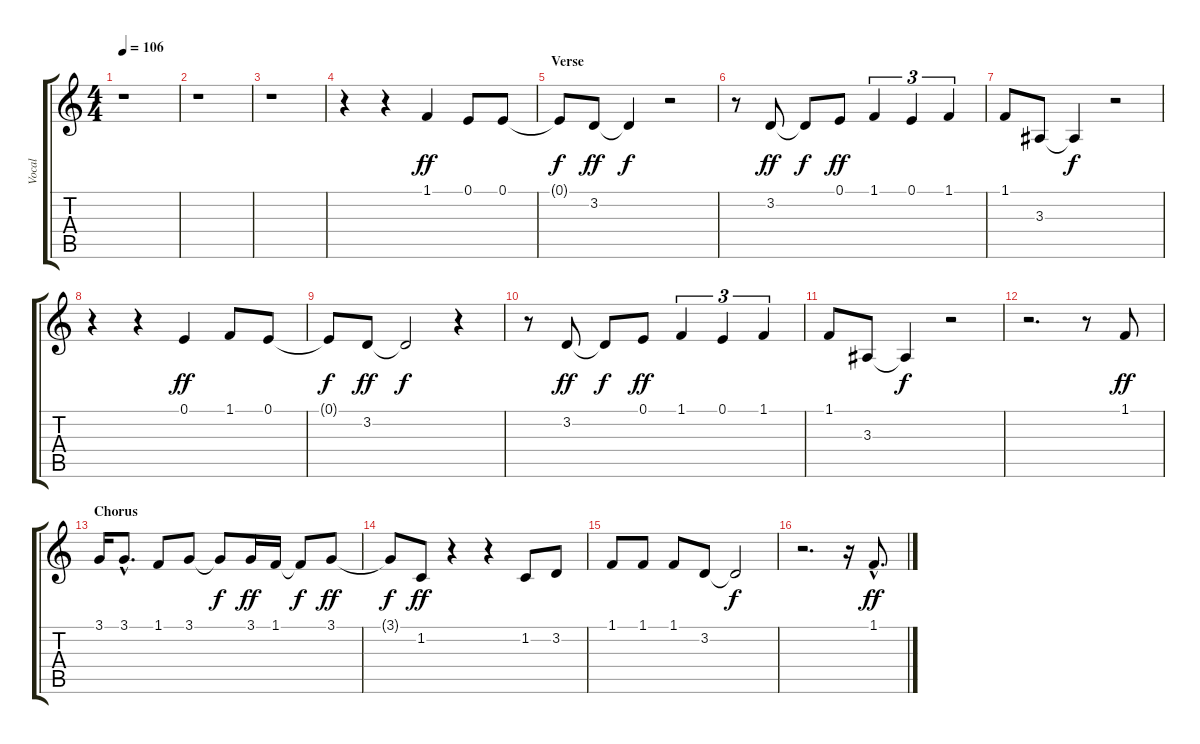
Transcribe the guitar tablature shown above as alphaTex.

\track ("Vocal" "Vocal") {instrument flute}
\staff {score tabs}
\tuning (E4 B3 G3 D3 A2 E2) {hide}
\ts (4 4)
\tempo 106
\clef g2
\ks c
r.1{dy f} |
r.1 |
r.1 |
r.4 r.4 1.1.4{dy ff} 0.1.8 0.1.8 |
\section ("" "Verse")
0.1{t}.8{dy f} 3.2.8{dy ff} 3.2{t}.4{dy f} r.2 |
r.8 3.2.8{dy ff} 3.2{t}.8{dy f} 0.1.8{dy ff} 1.1.4{tu (3 2)} 0.1.4{tu (3 2)} 1.1.4{tu (3 2)} |
1.1.8 3.3.8 3.3{t}.4{dy f} r.2 |
r.4 r.4 0.1.4{dy ff} 1.1.8 0.1.8 |
0.1{t}.8{dy f} 3.2.8{dy ff} 3.2{t}.2{dy f} r.4 |
r.8 3.2.8{dy ff} 3.2{t}.8{dy f} 0.1.8{dy ff} 1.1.4{tu (3 2)} 0.1.4{tu (3 2)} 1.1.4{tu (3 2)} |
1.1.8 3.3.8 3.3{t}.4{dy f} r.2 |
r.2{d} r.8 1.1.8{dy ff} |
\section ("" "Chorus")
3.1.16 3.1{hac}.8{d} 1.1.8 3.1.8 3.1{t}.8{dy f} 3.1.16{dy ff} 1.1.16 1.1{t}.8{dy f} 3.1.8{dy ff} |
3.1{t}.8{dy f} 1.2.8{dy ff} r.4 r.4 1.2.8 3.2.8 |
1.1.8 1.1.8 1.1.8 3.2.8 3.2{t}.2{dy f} |
r.2{d} r.16 1.1{hac}.8{d dy ff}
